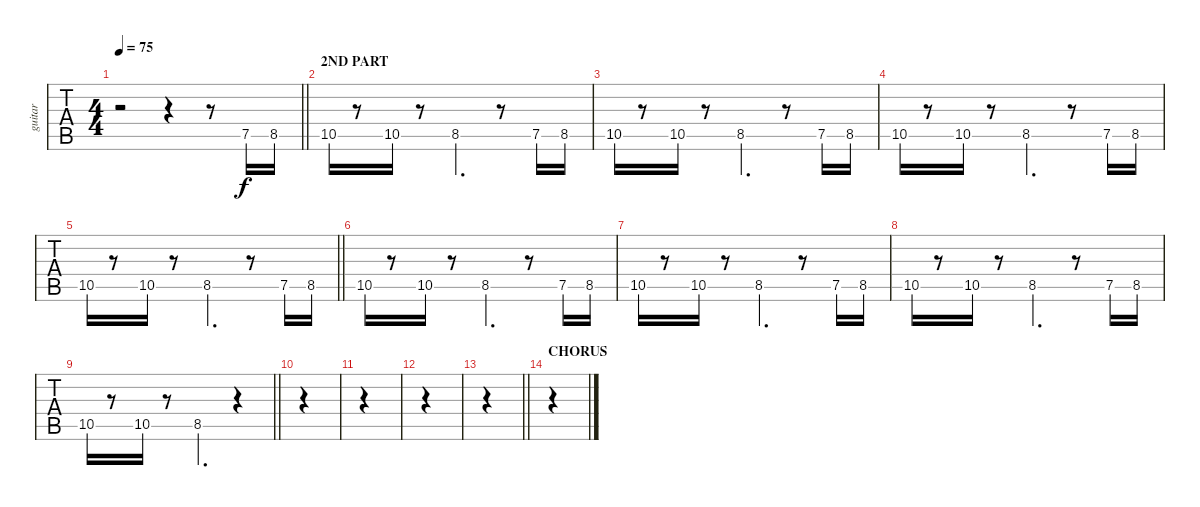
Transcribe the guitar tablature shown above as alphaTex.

\track ("guitar" "guitar") {instrument electricguitarmuted}
\staff {tabs}
\tuning (E4 B3 G3 D3 A2 E2) {hide}
\ts (4 4)
\tempo 75
\clef g2
\barLineRight lightlight
\ks c
r.2{dy f} r.4 r.8 7.5.16 8.5.16 |
\section ("" "2ND PART")
10.5.16 r.8 10.5.16 r.8 8.5.4{d} r.8 7.5.16 8.5.16 |
10.5.16 r.8 10.5.16 r.8 8.5.4{d} r.8 7.5.16 8.5.16 |
10.5.16 r.8 10.5.16 r.8 8.5.4{d} r.8 7.5.16 8.5.16 |
\barLineRight lightlight
10.5.16 r.8 10.5.16 r.8 8.5.4{d} r.8 7.5.16 8.5.16 |
10.5.16 r.8 10.5.16 r.8 8.5.4{d} r.8 7.5.16 8.5.16 |
10.5.16 r.8 10.5.16 r.8 8.5.4{d} r.8 7.5.16 8.5.16 |
10.5.16 r.8 10.5.16 r.8 8.5.4{d} r.8 7.5.16 8.5.16 |
\barLineRight lightlight
10.5.16 r.8 10.5.16 r.8 8.5.4{d} r.4 |
|
|
|
\barLineRight lightlight
|
\section ("" "CHORUS")
